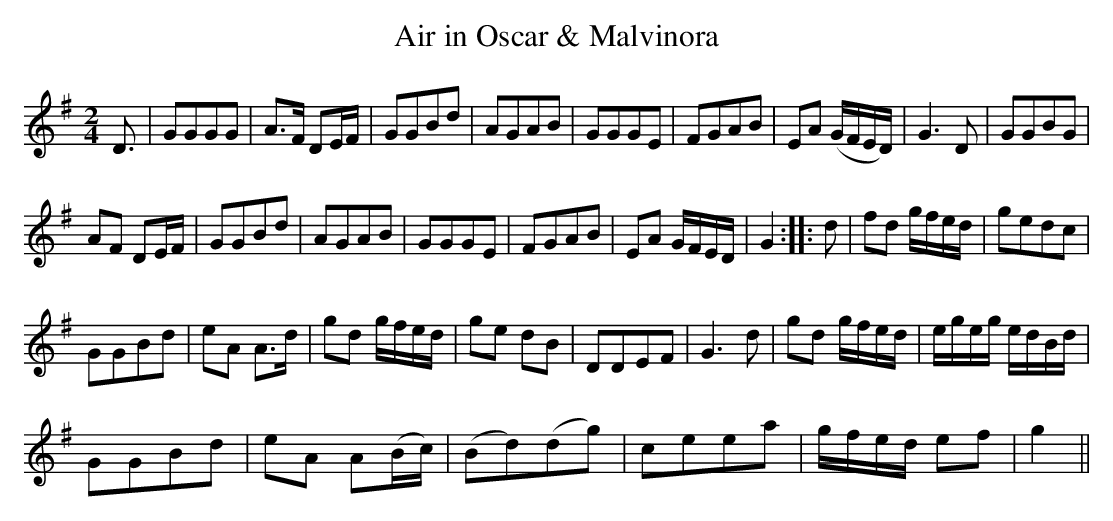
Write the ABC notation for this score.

X:1
T: Air in Oscar & Malvinora
M:2/4
L:1/8
K:G
D3/2 | GGGG | A>F DE/F/ | GGBd | AGAB | GGGE | FGAB | EA (G/F/E/D/) | G6/2D | GGBG |
AF DE/F/ | GGBd | AGAB | GGGE | FGAB | EA G/F/E/D/ | G2:|: d |fd g/f/e/d/ | gedc |
GGBd | eA A>d | gd g/f/e/d/ | ge dB | DDEF | G6/2 d | gd g/f/e/d/ | e/g/e/g/ e/d/B/d/ |
GGBd | eA A(B/c/) | (Bd)(dg) | ceea | g/f/e/d/ ef | g2||
